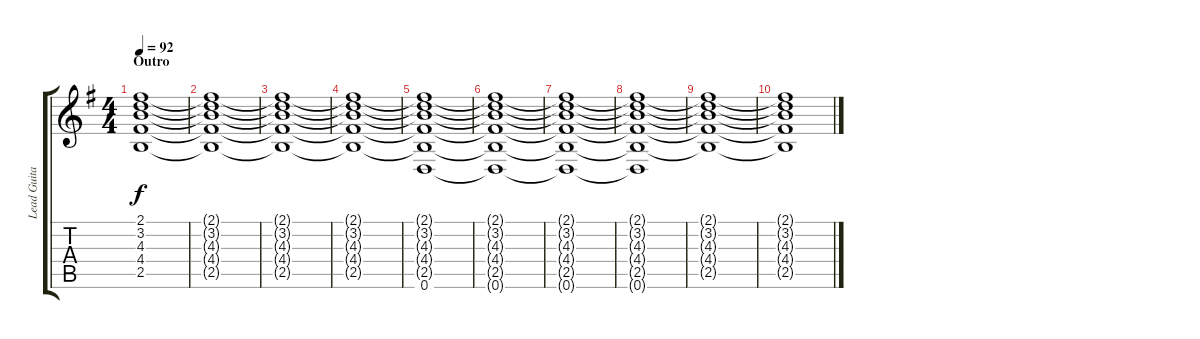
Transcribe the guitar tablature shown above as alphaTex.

\track ("Lead Guitar" "Lead Guita") {instrument distortionguitar}
\staff {score tabs}
\tuning (E4 B3 G3 D3 A2 D2) {hide}
\ts (4 4)
\section ("" "Outro")
\tempo 92
\clef g2
\ks eminor
(2.1 3.2 4.3 4.4 2.5).1{dy f} |
(2.1{t} 3.2{t} 4.3{t} 4.4{t} 2.5{t}).1 |
(2.1{t} 3.2{t} 4.3{t} 4.4{t} 2.5{t}).1 |
(2.1{t} 3.2{t} 4.3{t} 4.4{t} 2.5{t}).1 |
(2.1{t} 3.2{t} 4.3{t} 4.4{t} 2.5{t} 0.6).1 |
(2.1{t} 3.2{t} 4.3{t} 4.4{t} 2.5{t} 0.6{t}).1 |
(2.1{t} 3.2{t} 4.3{t} 4.4{t} 2.5{t} 0.6{t}).1 |
(2.1{t} 3.2{t} 4.3{t} 4.4{t} 2.5{t} 0.6{t}).1 |
(2.1{t} 3.2{t} 4.3{t} 4.4{t} 2.5{t}).1 |
(2.1{t} 3.2{t} 4.3{t} 4.4{t} 2.5{t}).1
